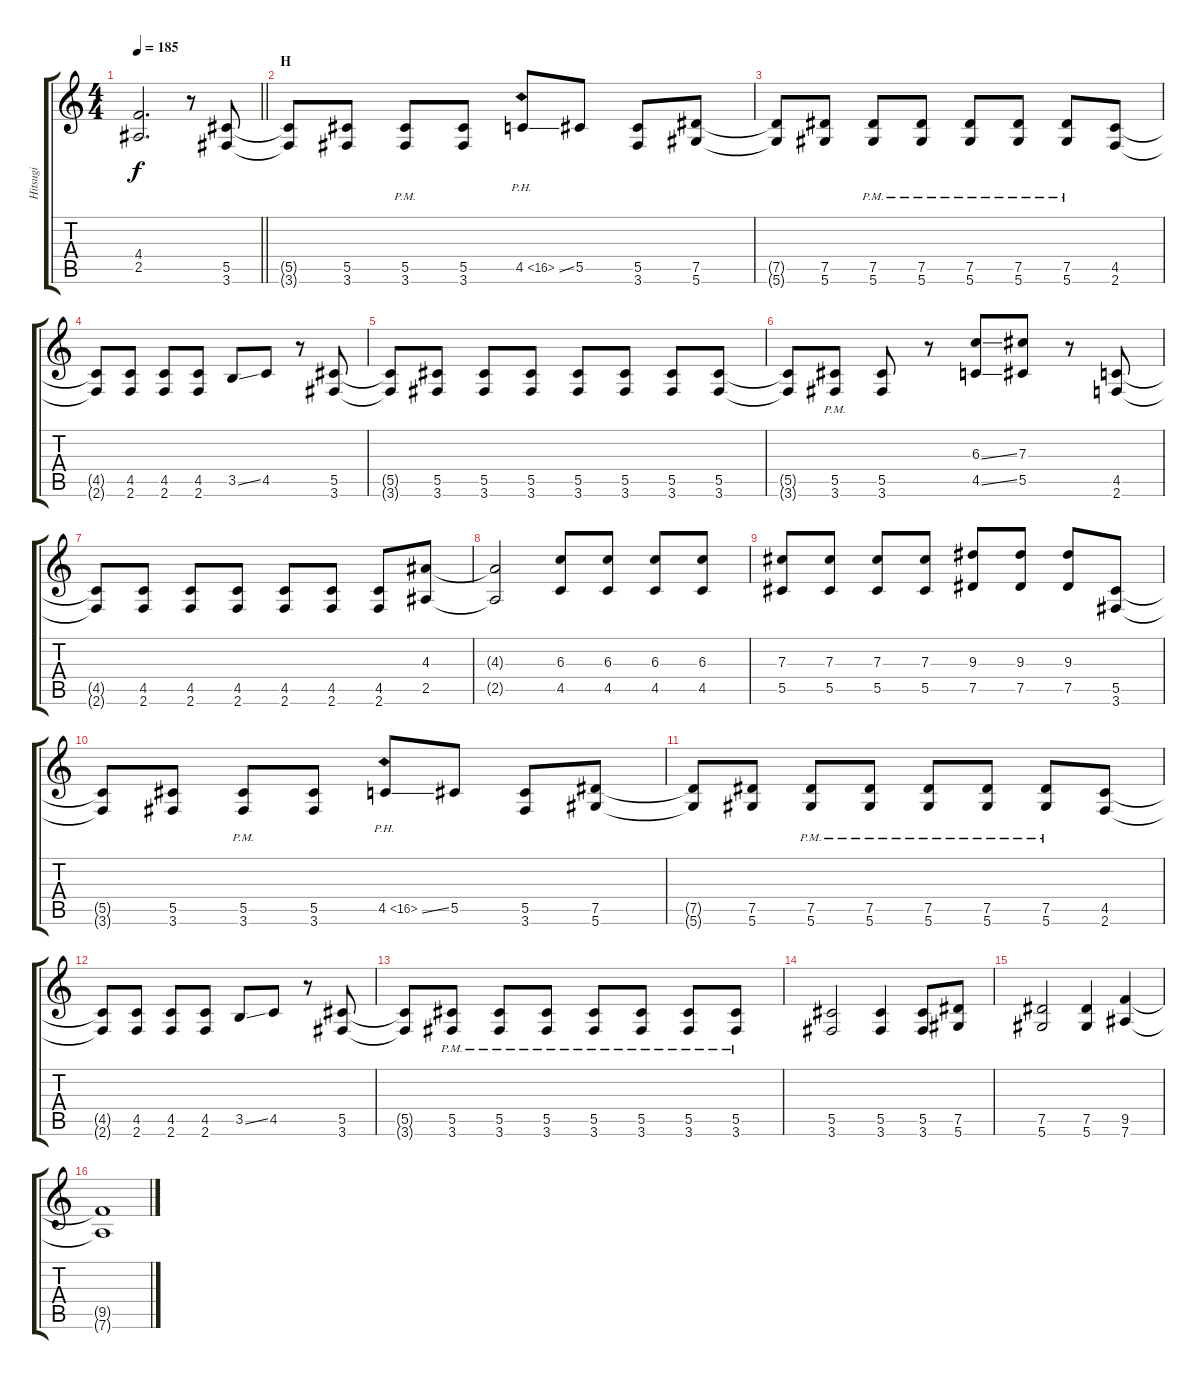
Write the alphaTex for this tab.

\track ("Hitsugi" "Hitsugi") {instrument overdrivenguitar}
\staff {score tabs}
\tuning (Eb4 Bb3 Gb3 Db3 Ab2 Eb2) {hide}
\ts (4 4)
\tempo 185
\clef g2
\barLineRight lightlight
\ks c
(4.4{t} 2.5{t}).2{d dy f} r.8 (5.5 3.6).8 |
\section ("" "H")
(5.5{t} 3.6{t}).8 (5.5 3.6).8 (5.5{pm} 3.6{pm}).8 (5.5 3.6).8 4.5{ph 12 ss}.8 5.5.8 (5.5 3.6).8 (7.5 5.6).8 |
(7.5{t} 5.6{t}).8 (7.5 5.6).8 (7.5{pm} 5.6{pm}).8 (7.5{pm} 5.6{pm}).8 (7.5{pm} 5.6{pm}).8 (7.5{pm} 5.6{pm}).8 (7.5{pm} 5.6{pm}).8 (4.5 2.6).8 |
(4.5{t} 2.6{t}).8 (4.5 2.6).8 (4.5 2.6).8 (4.5 2.6).8 3.5{ss}.8 4.5.8 r.8 (5.5 3.6).8 |
(5.5{t} 3.6{t}).8 (5.5 3.6).8 (5.5 3.6).8 (5.5 3.6).8 (5.5 3.6).8 (5.5 3.6).8 (5.5 3.6).8 (5.5 3.6).8 |
(5.5{t} 3.6{t}).8 (5.5{pm} 3.6{pm}).8 (5.5 3.6).8 r.8 (6.3{ss} 4.5{ss}).8 (7.3 5.5).8 r.8 (4.5 2.6).8 |
(4.5{t} 2.6{t}).8 (4.5 2.6).8 (4.5 2.6).8 (4.5 2.6).8 (4.5 2.6).8 (4.5 2.6).8 (4.5 2.6).8 (4.3 2.5).8 |
(4.3{t} 2.5{t}).2 (6.3 4.5).8 (6.3 4.5).8 (6.3 4.5).8 (6.3 4.5).8 |
(7.3 5.5).8 (7.3 5.5).8 (7.3 5.5).8 (7.3 5.5).8 (9.3 7.5).8 (9.3 7.5).8 (9.3 7.5).8 (5.5 3.6).8 |
(5.5{t} 3.6{t}).8 (5.5 3.6).8 (5.5{pm} 3.6{pm}).8 (5.5 3.6).8 4.5{ph 12 ss}.8 5.5.8 (5.5 3.6).8 (7.5 5.6).8 |
(7.5{t} 5.6{t}).8 (7.5 5.6).8 (7.5{pm} 5.6{pm}).8 (7.5{pm} 5.6{pm}).8 (7.5{pm} 5.6{pm}).8 (7.5{pm} 5.6{pm}).8 (7.5{pm} 5.6{pm}).8 (4.5 2.6).8 |
(4.5{t} 2.6{t}).8 (4.5 2.6).8 (4.5 2.6).8 (4.5 2.6).8 3.5{ss}.8 4.5.8 r.8 (5.5 3.6).8 |
(5.5{t} 3.6{t}).8 (5.5{pm} 3.6{pm}).8 (5.5{pm} 3.6{pm}).8 (5.5{pm} 3.6{pm}).8 (5.5{pm} 3.6{pm}).8 (5.5{pm} 3.6{pm}).8 (5.5{pm} 3.6{pm}).8 (5.5{pm} 3.6{pm}).8 |
(5.5 3.6).2 (5.5 3.6).4 (5.5 3.6).8 (7.5 5.6).8 |
(7.5 5.6).2 (7.5 5.6).4 (9.5 7.6).4 |
(9.5{t} 7.6{t}).1
